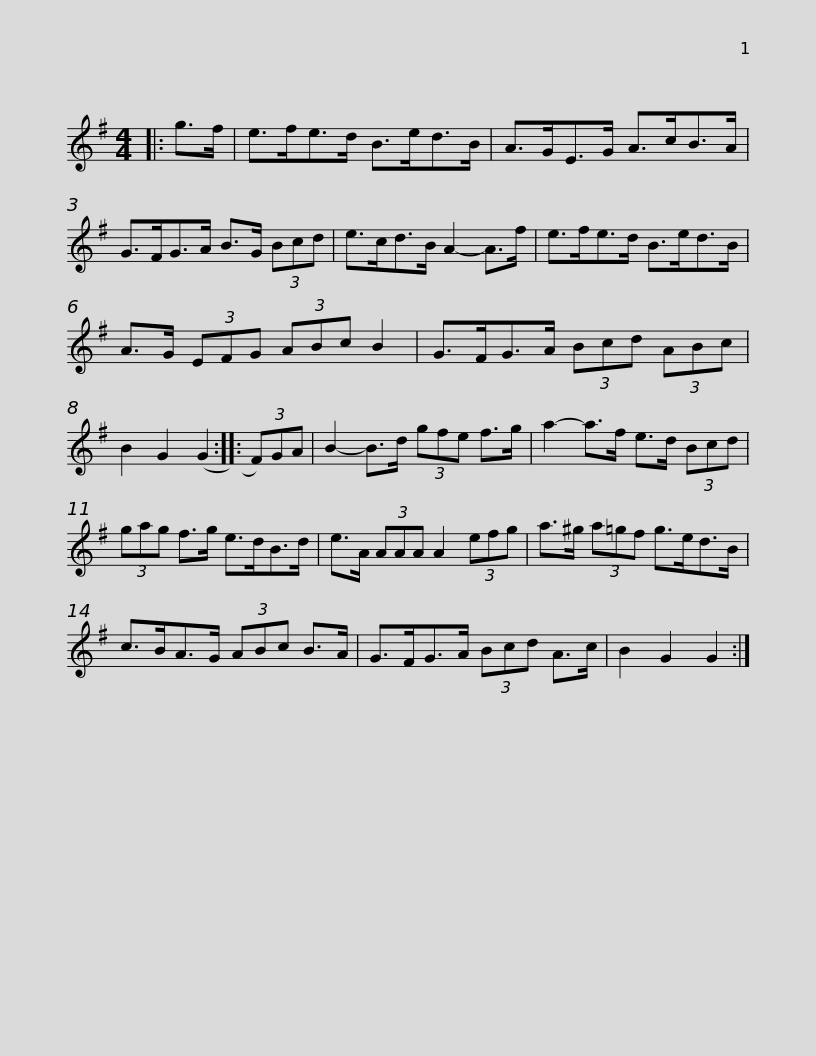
X:1
L:1/8
M:4/4
I:linebreak $
K:G
V:1 treble
V:1
|: g>f | e>fe>d B>ed>B | A>GE>G A>cB>A | G>FG>A B>G (3Bcd | e>cd>B A2- A>f |$ %5
 e>fe>d B>ed>B | A>G (3EFG (3ABc B2 | G>FG>A (3Bcd (3ABc | B2 G2 (G2 :: (3F)GA | %10
 B2- B>d (3gfe f>g |$ a2- a>f e>d (3Bcd | (3gag f>g e>dB>d | e>A (3AAA A2 (3efg | a>^g (3a=gf g>ed>B |$ %15
 c>BA>G (3ABc B>A | G>FG>A (3Bcd A>c | B2 G2 G2 :| %18
